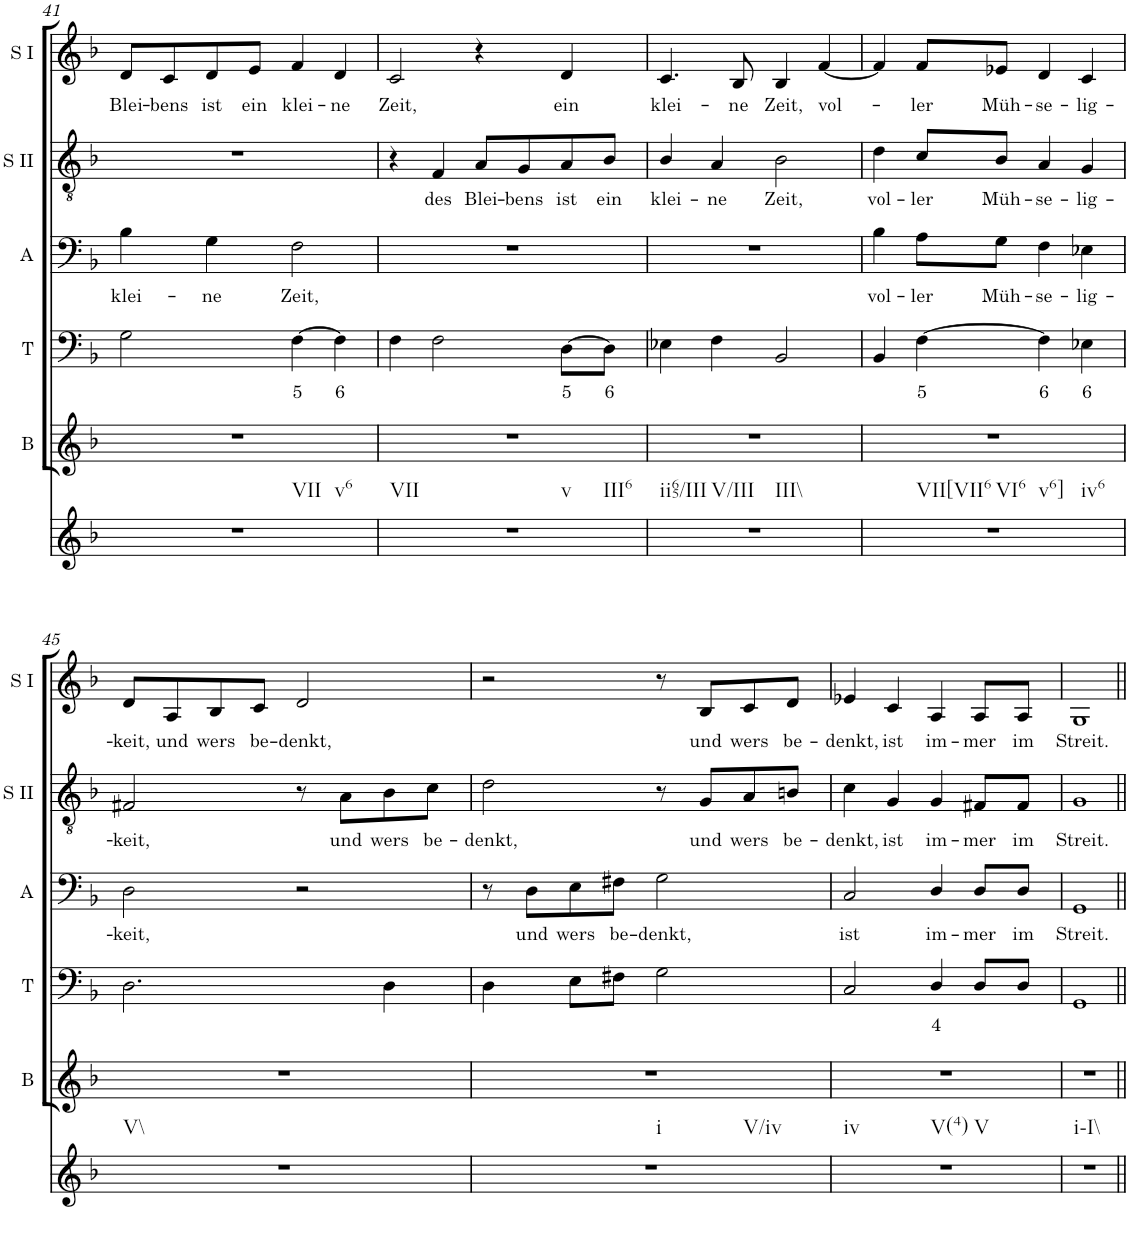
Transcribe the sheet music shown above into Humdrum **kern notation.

**kern	**kern	**kern	**text	**kern	**text	**kern	**text	**kern	**text
*part6	*part5	*part4	*part4	*part3	*part3	*part2	*part2	*part1	*part1
*staff6	*staff5	*staff4	*staff4	*staff3	*staff3	*staff2	*staff2	*staff1	*staff1
*I"Continuo	*I"Bass	*I"Tenor	*	*I"Alto	*	*I"Soprano II	*	*I"Soprano I	*
*	*I'B	*I'T	*	*I'A	*	*I'S II	*	*I'S I	*
!!LO:PB:g=z
*clefG2	*clefG2	*clefF4	*	*clefF4	*	*clefGv2	*	*clefG2	*
*k[b-]	*k[b-]	*k[b-]	*	*k[b-]	*	*k[b-]	*	*k[b-]	*
*M4/4	*M4/4	*M4/4	*	*M4/4	*	*M4/4	*	*M4/4	*
=41	=41	=41	=41	=41	=41	=41	=41	=41	=41
!LO:TX:b:t=VII	!	!	!	!	!	!	!	!	!
!LO:TX:b:t=v6	!	!	!	!	!	!	!	!	!
!	!	!	!	!	!LO:LY:b	!	!	!	!LO:LY:b
1r	1r	2G\	.	4B-\	klei-	1r	.	8d/L	Blei-
!	!	!	!	!	!	!	!	!	!LO:LY:b
.	.	.	.	.	.	.	.	8c/	bens
!	!	!	!	!	!LO:LY:b	!	!	!	!LO:LY:b
.	.	.	.	4G\	ne	.	.	8d/	ist
!	!	!	!	!	!	!	!	!	!LO:LY:b
.	.	.	.	.	.	.	.	8e/J	ein
!	!	!	!LO:LY:b	!	!LO:LY:b	!	!	!	!LO:LY:b
.	.	[4F\	5	2F\	Zeit,	.	.	4f/	klei-
!	!	!	!LO:LY:b	!	!	!	!	!	!LO:LY:b
.	.	4F\]	6	.	.	.	.	4d/	ne
=42	=42	=42	=42	=42	=42	=42	=42	=42	=42
!LO:TX:b:t=VII	!	!	!	!	!	!	!	!	!
!LO:TX:b:t=v	!	!	!	!	!	!	!	!	!
!LO:TX:b:t=III6	!	!	!	!	!	!	!	!	!
!	!	!	!	!	!	!	!	!	!LO:LY:b
1r	1r	4F\	.	1r	.	4r	.	2c/	Zeit,
!	!	!	!	!	!	!	!LO:LY:b	!	!
.	.	2F\	.	.	.	4F/	des	.	.
!	!	!	!	!	!	!	!LO:LY:b	!	!
.	.	.	.	.	.	8A/L	Blei-	4r	.
!	!	!	!	!	!	!	!LO:LY:b	!	!
.	.	.	.	.	.	8G/	bens	.	.
!	!	!	!LO:LY:b	!	!	!	!LO:LY:b	!	!LO:LY:b
.	.	[8D\L	5	.	.	8A/	ist	4d/	ein
!	!	!	!LO:LY:b	!	!	!	!LO:LY:b	!	!
.	.	8D\J]	6	.	.	8B-/J	ein	.	.
=43	=43	=43	=43	=43	=43	=43	=43	=43	=43
!LO:TX:b:t=ii65/III	!	!	!	!	!	!	!	!	!
!LO:TX:b:t=V/III	!	!	!	!	!	!	!	!	!
!LO:TX:b:t=III\\	!	!	!	!	!	!	!	!	!
!	!	!	!	!	!	!	!LO:LY:b	!	!LO:LY:b
1r	1r	4E-X\	.	1r	.	4B-/	klei-	4.c/	klei-
!	!	!	!	!	!	!	!LO:LY:b	!	!
.	.	4F\	.	.	.	4A/	ne	.	.
!	!	!	!	!	!	!	!	!	!LO:LY:b
.	.	.	.	.	.	.	.	8B-/	ne
!	!	!	!	!	!	!	!LO:LY:b	!	!LO:LY:b
.	.	2BB-/	.	.	.	2B-\	Zeit,	4B-/	Zeit,
!	!	!	!	!	!	!	!	!	!LO:LY:b
.	.	.	.	.	.	.	.	[4f/	vol-
=44	=44	=44	=44	=44	=44	=44	=44	=44	=44
!LO:TX:b:t=VII[VII6	!	!	!	!	!	!	!	!	!
!LO:TX:b:t=VI6	!	!	!	!	!	!	!	!	!
!LO:TX:b:t=v6]	!	!	!	!	!	!	!	!	!
!LO:TX:b:t=iv6	!	!	!	!	!	!	!	!	!
!	!	!	!	!	!LO:LY:b	!	!LO:LY:b	!	!
1r	1r	4BB-/	.	4B-\	vol-	4d\	vol-	4f/]	.
!	!	!	!LO:LY:b	!	!LO:LY:b	!	!LO:LY:b	!	!LO:LY:b
.	.	[4F\	5	8A\L	ler	8c/L	ler	8f/L	ler
!	!	!	!	!	!LO:LY:b	!	!LO:LY:b	!	!LO:LY:b
.	.	.	.	8G\J	Müh-	8B-/J	Müh-	8e-X/J	Müh-
!	!	!	!LO:LY:b	!	!LO:LY:b	!	!LO:LY:b	!	!LO:LY:b
.	.	4F\]	6	4F\	se-	4A/	se-	4d/	se-
!	!	!	!LO:LY:b	!	!LO:LY:b	!	!LO:LY:b	!	!LO:LY:b
.	.	4E-X\	6	4E-X\	lig-	4G/	lig-	4c/	lig-
!!LO:LB:g=z
=45	=45	=45	=45	=45	=45	=45	=45	=45	=45
!LO:TX:b:t=V\\	!	!	!	!	!	!	!	!	!
!	!	!	!	!	!LO:LY:b	!	!LO:LY:b	!	!LO:LY:b
1r	1r	2.D\	.	2D\	keit,	2F#X/	keit,	8d/L	keit,
!	!	!	!	!	!	!	!	!	!LO:LY:b
.	.	.	.	.	.	.	.	8A/	und
!	!	!	!	!	!	!	!	!	!LO:LY:b
.	.	.	.	.	.	.	.	8B-/	wers
!	!	!	!	!	!	!	!	!	!LO:LY:b
.	.	.	.	.	.	.	.	8c/J	be-
!	!	!	!	!	!	!	!	!	!LO:LY:b
.	.	.	.	2r	.	8r	.	2d/	denkt,
!	!	!	!	!	!	!	!LO:LY:b	!	!
.	.	.	.	.	.	8A\L	und	.	.
!	!	!	!	!	!	!	!LO:LY:b	!	!
.	.	4D\	.	.	.	8B-\	wers	.	.
!	!	!	!	!	!	!	!LO:LY:b	!	!
.	.	.	.	.	.	8c\J	be-	.	.
=46	=46	=46	=46	=46	=46	=46	=46	=46	=46
!LO:TX:b:t=i	!	!	!	!	!	!	!	!	!
!LO:TX:b:t=V/iv	!	!	!	!	!	!	!	!	!
!	!	!	!	!	!	!	!LO:LY:b	!	!
1r	1r	4D\	.	8r	.	2d\	denkt,	2r	.
!	!	!	!	!	!LO:LY:b	!	!	!	!
.	.	.	.	8D\L	und	.	.	.	.
!	!	!	!	!	!LO:LY:b	!	!	!	!
.	.	8E\L	.	8E\	wers	.	.	.	.
!	!	!	!	!	!LO:LY:b	!	!	!	!
.	.	8F#X\J	.	8F#X\J	be-	.	.	.	.
!	!	!	!	!	!LO:LY:b	!	!	!	!
.	.	2G\	.	2G\	denkt,	8r	.	8r	.
!	!	!	!	!	!	!	!LO:LY:b	!	!LO:LY:b
.	.	.	.	.	.	8G/L	und	8B-/L	und
!	!	!	!	!	!	!	!LO:LY:b	!	!LO:LY:b
.	.	.	.	.	.	8A/	wers	8c/	wers
!	!	!	!	!	!	!	!LO:LY:b	!	!LO:LY:b
.	.	.	.	.	.	8Bn/J	be-	8d/J	be-
=47	=47	=47	=47	=47	=47	=47	=47	=47	=47
!LO:TX:b:t=iv	!	!	!	!	!	!	!	!	!
!LO:TX:b:t=V(4)	!	!	!	!	!	!	!	!	!
!LO:TX:b:t=V	!	!	!	!	!	!	!	!	!
!	!	!	!	!	!LO:LY:b	!	!LO:LY:b	!	!LO:LY:b
1r	1r	2C/	.	2C/	ist	4c\	denkt,	4e-X/	denkt,
!	!	!	!	!	!	!	!LO:LY:b	!	!LO:LY:b
.	.	.	.	.	.	4G/	ist	4c/	ist
!	!	!	!LO:LY:b	!	!LO:LY:b	!	!LO:LY:b	!	!LO:LY:b
.	.	4D/	4	4D/	im-	4G/	im-	4A/	im-
!	!	!	!	!	!LO:LY:b	!	!LO:LY:b	!	!LO:LY:b
.	.	8D/L	.	8D/L	mer	8F#X/L	mer	8A/L	mer
!	!	!	!	!	!LO:LY:b	!	!LO:LY:b	!	!LO:LY:b
.	.	8D/J	.	8D/J	im	8F#/J	im	8A/J	im
=48	=48	=48	=48	=48	=48	=48	=48	=48	=48
!LO:TX:b:t=i\\-I\\	!	!	!	!	!	!	!	!	!
!	!	!	!	!	!LO:LY:b	!	!LO:LY:b	!	!LO:LY:b
1r	1r	1GG	.	1GG	Streit.	1G	Streit.	1G	Streit.
=||	=||	=||	=||	=||	=||	=||	=||	=||	=||
*-	*-	*-	*-	*-	*-	*-	*-	*-	*-
